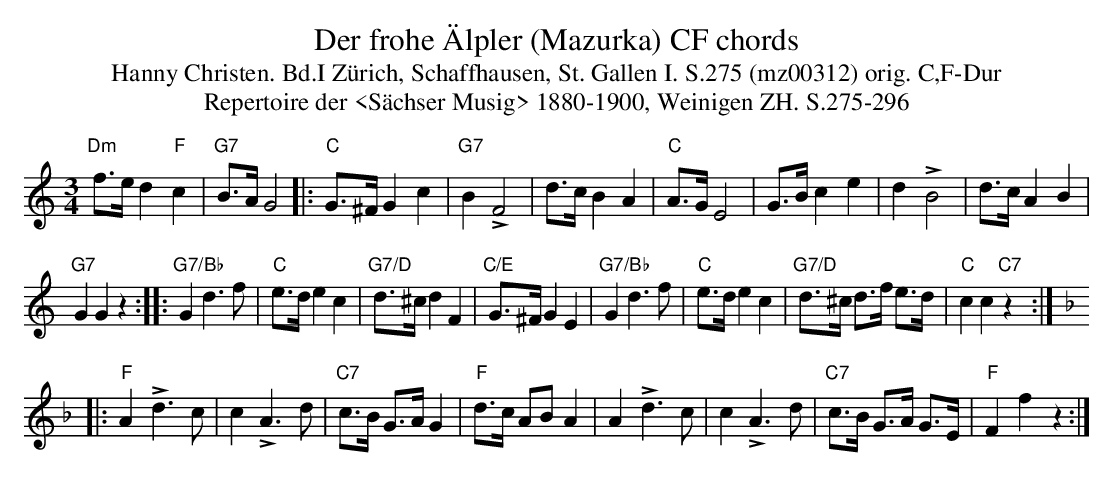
X:1
T: Der frohe \"Alpler (Mazurka) CF chords
T:Hanny Christen. Bd.I Zürich, Schaffhausen, St. Gallen I. S.275 (mz00312) orig. C,F-Dur
T: Repertoire der <S\"achser Musig> 1880-1900, Weinigen ZH. S.275-296
M:3/4
L:1/8
K:C %%MIDI gchordon
"Dm"f>e d2"F"c2 | "G7"B>AG4 |: "C"G>^FG2c2 | "G7"B2 !>!F4 | d>cB2A2 | "C"A>GE4 | G>Bc2e2 | d2 !>!B4 | d>c A2B2 |
"G7"G2G2z2 :: "G7/Bb"G2d3f | "C"e>d e2c2 | "G7/D"d>^c d2F2 | "C/E"G>^F G2E2 | "G7/Bb"G2d3f | "C"e>d e2c2 | "G7/D"d>^c d>f e>d | "C"c2c2"C7"z2 :: [K:F]
"F"A2 !>!d3c | c2 !>!A3d | "C7"c>B G>A G2 | "F"d>c AB A2 |  A2 !>!d3c | c2!>!A3d | "C7"c>B G>A G>E | "F"F2f2z2 :|
